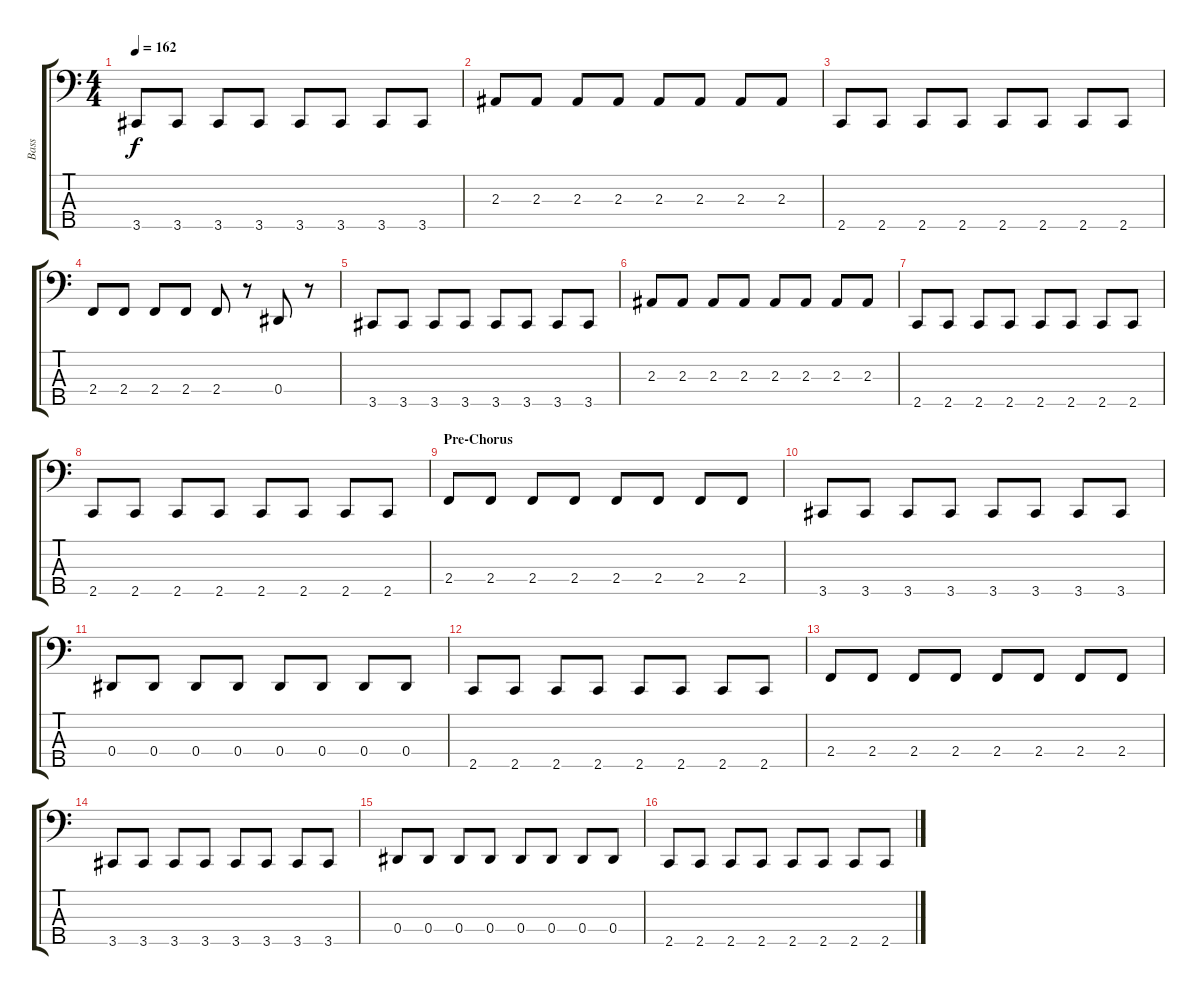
\track ("Bass" "Bass") {instrument electricbasspick}
\staff {score tabs}
\tuning (Gb2 Db2 Ab1 Eb1 Bb0) {hide}
\ts (4 4)
\tempo 162
\clef f4
\ks c
3.5.8{dy f} 3.5.8 3.5.8 3.5.8 3.5.8 3.5.8 3.5.8 3.5.8 |
2.3.8 2.3.8 2.3.8 2.3.8 2.3.8 2.3.8 2.3.8 2.3.8 |
2.5.8 2.5.8 2.5.8 2.5.8 2.5.8 2.5.8 2.5.8 2.5.8 |
2.4.8 2.4.8 2.4.8 2.4.8 2.4.8 r.8 0.4.8 r.8 |
3.5.8 3.5.8 3.5.8 3.5.8 3.5.8 3.5.8 3.5.8 3.5.8 |
2.3.8 2.3.8 2.3.8 2.3.8 2.3.8 2.3.8 2.3.8 2.3.8 |
2.5.8 2.5.8 2.5.8 2.5.8 2.5.8 2.5.8 2.5.8 2.5.8 |
2.5.8 2.5.8 2.5.8 2.5.8 2.5.8 2.5.8 2.5.8 2.5.8 |
\section ("" "Pre-Chorus")
2.4.8 2.4.8 2.4.8 2.4.8 2.4.8 2.4.8 2.4.8 2.4.8 |
3.5.8 3.5.8 3.5.8 3.5.8 3.5.8 3.5.8 3.5.8 3.5.8 |
0.4.8 0.4.8 0.4.8 0.4.8 0.4.8 0.4.8 0.4.8 0.4.8 |
2.5.8 2.5.8 2.5.8 2.5.8 2.5.8 2.5.8 2.5.8 2.5.8 |
2.4.8 2.4.8 2.4.8 2.4.8 2.4.8 2.4.8 2.4.8 2.4.8 |
3.5.8 3.5.8 3.5.8 3.5.8 3.5.8 3.5.8 3.5.8 3.5.8 |
0.4.8 0.4.8 0.4.8 0.4.8 0.4.8 0.4.8 0.4.8 0.4.8 |
2.5.8 2.5.8 2.5.8 2.5.8 2.5.8 2.5.8 2.5.8 2.5.8
